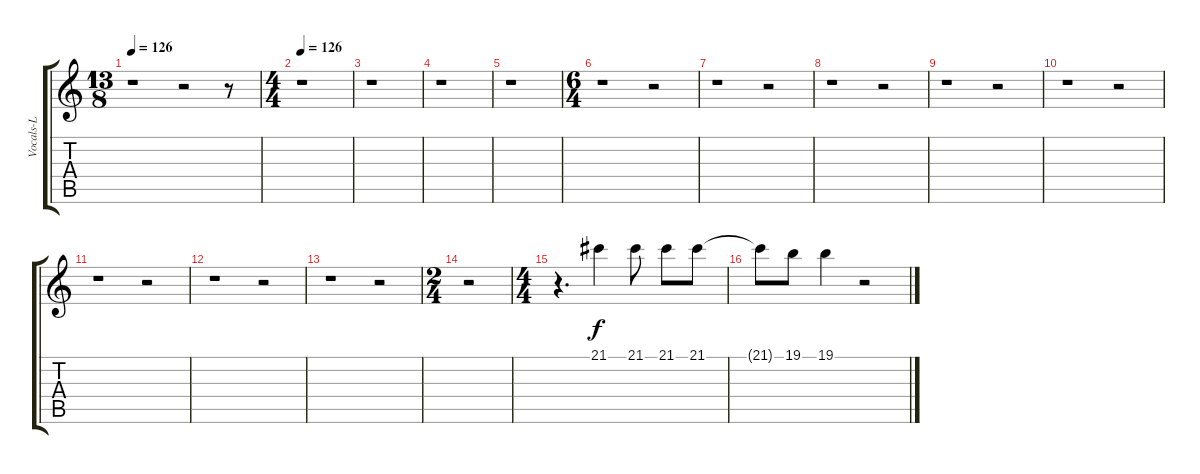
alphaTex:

\track ("Vocals-L" "Vocals-L") {instrument lead6voice}
\staff {score tabs}
\tuning (E4 B3 G3 D3 A2 E2) {hide}
\ts (13 8)
\tempo 126
\clef g2
\ks c
r.1{dy f} r.2 r.8 |
\ts (4 4)
\tempo 126
r.1 |
r.1 |
r.1 |
r.1 |
\ts (6 4)
r.1 r.2 |
r.1 r.2 |
r.1 r.2 |
r.1 r.2 |
r.1 r.2 |
r.1 r.2 |
r.1 r.2 |
r.1 r.2 |
\ts (2 4)
r.2 |
\ts (4 4)
r.4{d} 21.1.4 21.1.8 21.1.8 21.1.8 |
21.1{t}.8 19.1.8 19.1.4 r.2
